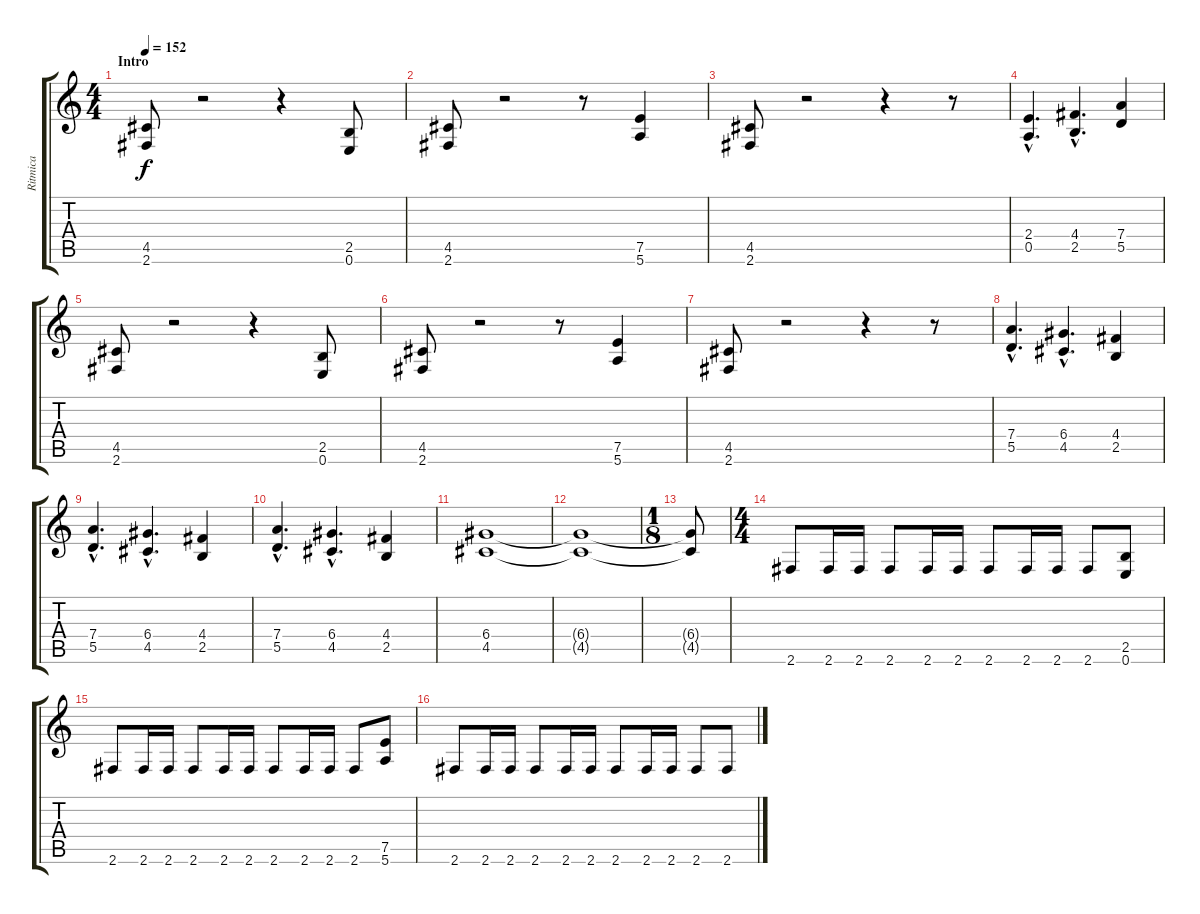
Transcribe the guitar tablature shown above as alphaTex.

\track ("Ritmica" "Ritmica") {instrument distortionguitar}
\staff {score tabs}
\tuning (E4 B3 G3 D3 A2 E2) {hide}
\ts (4 4)
\section ("" "Intro")
\tempo 152
\clef g2
\ks c
(4.5 2.6).8{txt "" dy f instrument distortionguitar} r.2 r.4 (2.5 0.6).8 |
(4.5 2.6).8 r.2 r.8 (7.5 5.6).4 |
(4.5 2.6).8 r.2 r.4 r.8 |
(2.4{hac} 0.5{hac}).4{d} (4.4{hac} 2.5{hac}).4{d} (7.4 5.5).4 |
(4.5 2.6).8 r.2 r.4 (2.5 0.6).8 |
(4.5 2.6).8 r.2 r.8 (7.5 5.6).4 |
(4.5 2.6).8 r.2 r.4 r.8 |
(7.4{hac} 5.5{hac}).4{d} (6.4{hac} 4.5{hac}).4{d} (4.4 2.5).4 |
(7.4{hac} 5.5{hac}).4{d} (6.4{hac} 4.5{hac}).4{d} (4.4 2.5).4 |
(7.4{hac} 5.5{hac}).4{d} (6.4{hac} 4.5{hac}).4{d} (4.4 2.5).4 |
(6.4 4.5).1 |
(6.4{t} 4.5{t}).1 |
\ts (1 8)
(6.4{t} 4.5{t}).8 |
\ts (4 4)
2.6.8 2.6.16 2.6.16 2.6.8 2.6.16 2.6.16 2.6.8 2.6.16 2.6.16 2.6.8 (2.5 0.6).8 |
2.6.8 2.6.16 2.6.16 2.6.8 2.6.16 2.6.16 2.6.8 2.6.16 2.6.16 2.6.8 (7.5 5.6).8 |
2.6.8 2.6.16 2.6.16 2.6.8 2.6.16 2.6.16 2.6.8 2.6.16 2.6.16 2.6.8 2.6.8
